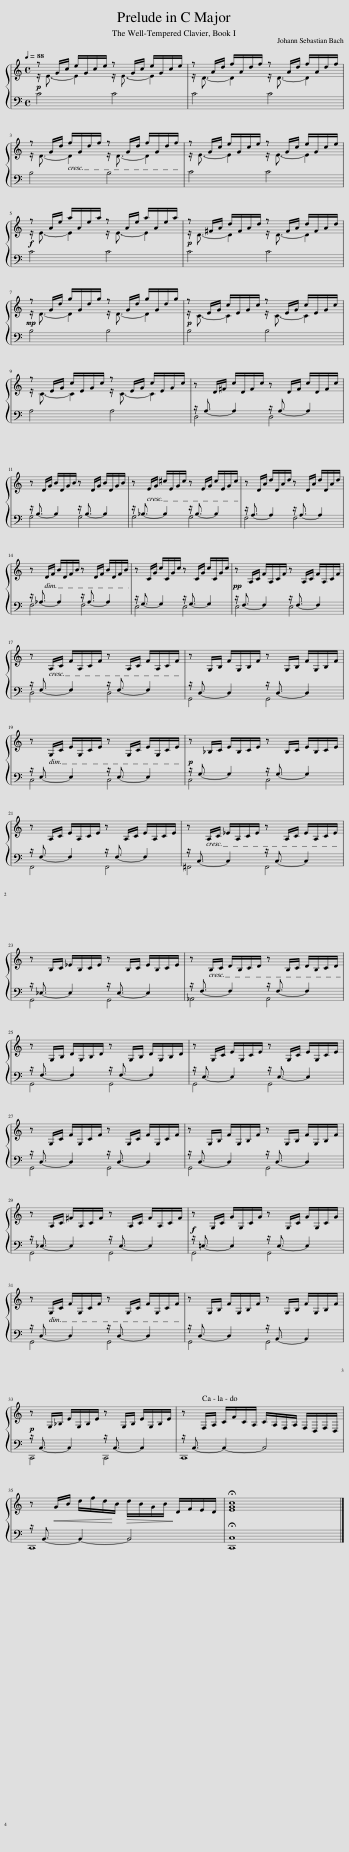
X:1
%%score { ( 1 2 ) | ( 3 4 ) }
L:1/8
Q:1/4=88
M:4/4
I:linebreak $
K:C
V:1 treble
V:2 treble
V:3 bass
V:4 bass
V:1
!p! z G/c/ e/G/c/e/ z G/c/ e/G/c/e/ | z A/d/ f/A/d/f/ z A/d/ f/A/d/f/ |$ z G/d/ f/G/d/f/ z G/d/ f/G/d/f/ | z G/c/ e/G/c/e/ z G/c/ e/G/c/e/ |$!f! z A/e/ a/A/e/a/ z A/e/ a/A/e/a/ | %5
!p! z ^F/A/ d/F/A/d/ z F/A/ d/F/A/d/ |$!mp! z G/d/ g/G/d/g/ z G/d/ g/G/d/g/ |!p! z E/G/ c/E/G/c/ z E/G/ c/E/G/c/ |$ z E/G/ c/E/G/c/ z E/G/ c/E/G/c/ | z D/^F/ c/D/F/c/ z D/F/ c/D/F/c/ |$ %10
 z D/G/ B/D/G/B/ z D/G/ B/D/G/B/ | z E/G/ ^c/E/G/c/ z E/G/ c/E/G/c/ | z D/A/ d/D/A/d/ z D/A/ d/D/A/d/ |$ z D/F/ B/D/F/B/ z D/F/ B/D/F/B/ | z C/G/ c/C/G/c/ z C/G/ c/C/G/c/ | %15
!pp! z A,/C/ F/A,/C/F/ z A,/C/ F/A,/C/F/ |$ z A,/C/ F/A,/C/F/ z A,/C/ F/A,/C/F/ | z G,/B,/ F/G,/B,/F/ z G,/B,/ F/G,/B,/F/ |$ z G,/C/ E/G,/C/E/ z G,/C/ E/G,/C/E/ |!p! z _B,/C/ E/B,/C/E/ z B,/C/ E/B,/C/E/ |$ %20
 z A,/C/ E/A,/C/E/ z A,/C/ E/A,/C/E/ | z A,/C/ _E/A,/C/E/ z A,/C/ E/A,/C/E/ |$ z B,/C/ _E/B,/C/E/ z B,/C/ E/B,/C/E/ | z B,/C/ D/B,/C/D/ z B,/C/ D/B,/C/D/ |$ z G,/B,/ D/G,/B,/D/ z G,/B,/ D/G,/B,/D/ | %25
 z G,/C/ E/G,/C/E/ z G,/C/ E/G,/C/E/ |$ z G,/C/ F/G,/C/F/ z G,/C/ F/G,/C/F/ | z G,/B,/ F/G,/B,/F/ z G,/B,/ F/G,/B,/F/ |$ z A,/C/ ^F/A,/C/F/ z A,/C/ F/A,/C/F/ |!f! z G,/C/ G/G,/C/G/ z G,/C/ G/G,/C/G/ |$ %30
 z G,/C/ F/G,/C/F/ z G,/C/ F/G,/C/F/ | z G,/B,/ F/G,/B,/F/ z G,/B,/ F/G,/B,/F/ |$!p! z G,/_B,/ E/G,/B,/E/ z G,/B,/ E/G,/B,/E/ | z F,/A,/ C/F/C/A,/ C/A,/F,/A,/ F,/D,/F,/D,/ |$ z!<(! G/B/ d/f/d/!<)!B/!>(! d/B/G/B/!>)! D/F/E/D/ | %35
 !fermata![EGc]8 |] %36
V:2
 z/ E3/2- E2 z/ E3/2- E2 | z/ D3/2- D2 z/ D3/2- D2 |$ z/ D3/2- D2 z/ D3/2- D2 | z/ E3/2- E2 z/ E3/2- E2 |$ z/ E3/2- E2 z/ E3/2- E2 | %5
 z/ D3/2- D2 z/ D3/2- D2 |$ z/ D3/2- D2 z/ D3/2- D2 | z/ C3/2- C2 z/ C3/2- C2 |$ z/ C3/2- C2 z/ C3/2- C2 | x8 |$ %10
 x8 | x8 | x8 |$ x8 | x8 | %15
 x8 |$ x8 | x8 |$ x8 | x8 |$ %20
 x8 | x8 |$ x8 | x8 |$ x8 | %25
 x8 |$ x8 | x8 |$ x8 | x8 |$ %30
 x8 | x8 |$ x8 | x8 |$ x8 | %35
 x8 |] %36
V:3
 C4 C4 | C4 C4 |$ B,4 B,4 | C4 C4 |$ C4 C4 | %5
 C4 C4 |$ B,4 B,4 | B,4 B,4 |$ A,4 A,4 | z/ A,3/2- A,2 z/ A,3/2- A,2 |$ %10
 z/ B,3/2- B,2 z/ B,3/2- B,2 | z/ _B,3/2- B,2 z/ B,3/2- B,2 | z/ A,3/2- A,2 z/ A,3/2- A,2 |$ z/ _A,3/2- A,2 z/ A,3/2- A,2 | z/ G,3/2- G,2 z/ G,3/2- G,2 | %15
 z/ F,3/2- F,2 z/ F,3/2- F,2 |$ z/ F,3/2- F,2 z/ F,3/2- F,2 | z/ D,3/2- D,2 z/ D,3/2- D,2 |$ z/ E,3/2- E,2 z/ E,3/2- E,2 | z/ G,3/2- G,2 z/ G,3/2- G,2 |$ %20
 z/ F,3/2- F,2 z/ F,3/2- F,2 | z/ C,3/2- C,2 z/ C,3/2- C,2 |$ z/ _E,3/2- E,2 z/ E,3/2- E,2 | z/ F,3/2- F,2 z/ F,3/2- F,2 |$ z/ F,3/2- F,2 z/ F,3/2- F,2 | %25
 z/ E,3/2- E,2 z/ E,3/2- E,2 |$ z/ D,3/2- D,2 z/ D,3/2- D,2 | z/ D,3/2- D,2 z/ D,3/2- D,2 |$ z/ _E,3/2- E,2 z/ E,3/2- E,2 | z/ =E,3/2- E,2 z/ E,3/2- E,2 |$ %30
 z/ D,3/2- D,2 z/ D,3/2- D,2 | z/ D,3/2- D,2 z/ B,,3/2- B,,2 |$ z/ C,3/2- C,2 z/ C,3/2- C,2 | z/ C,3/2- C,2- C,4 |$ z/ B,,3/2- B,,2- B,,4 | %35
 !fermata![C,,C,]8 |] %36
V:4
 x8 | x8 |$ x8 | x8 |$ x8 | %5
 x8 |$ x8 | x8 |$ x8 | D,4 D,4 |$ %10
 G,4 G,4 | G,4 G,4 | F,4 F,4 |$ F,4 F,4 | E,4 E,4 | %15
 E,4 E,4 |$ D,4 D,4 | G,,4 G,,4 |$ C,4 C,4 | C,4 C,4 |$ %20
 F,,4 F,,4 | ^F,,4 F,,4 |$ G,,4 G,,4 | _A,,4 A,,4 |$ G,,4 G,,4 | %25
 G,,4 G,,4 |$ G,,4 G,,4 | G,,4 G,,4 |$ G,,4 G,,4 | G,,4 G,,4 |$ %30
 G,,4 G,,4 | G,,4 G,,4 |$ C,,4 C,,4 | C,,8 |$ C,,8 | %35
 x8 |] %36
